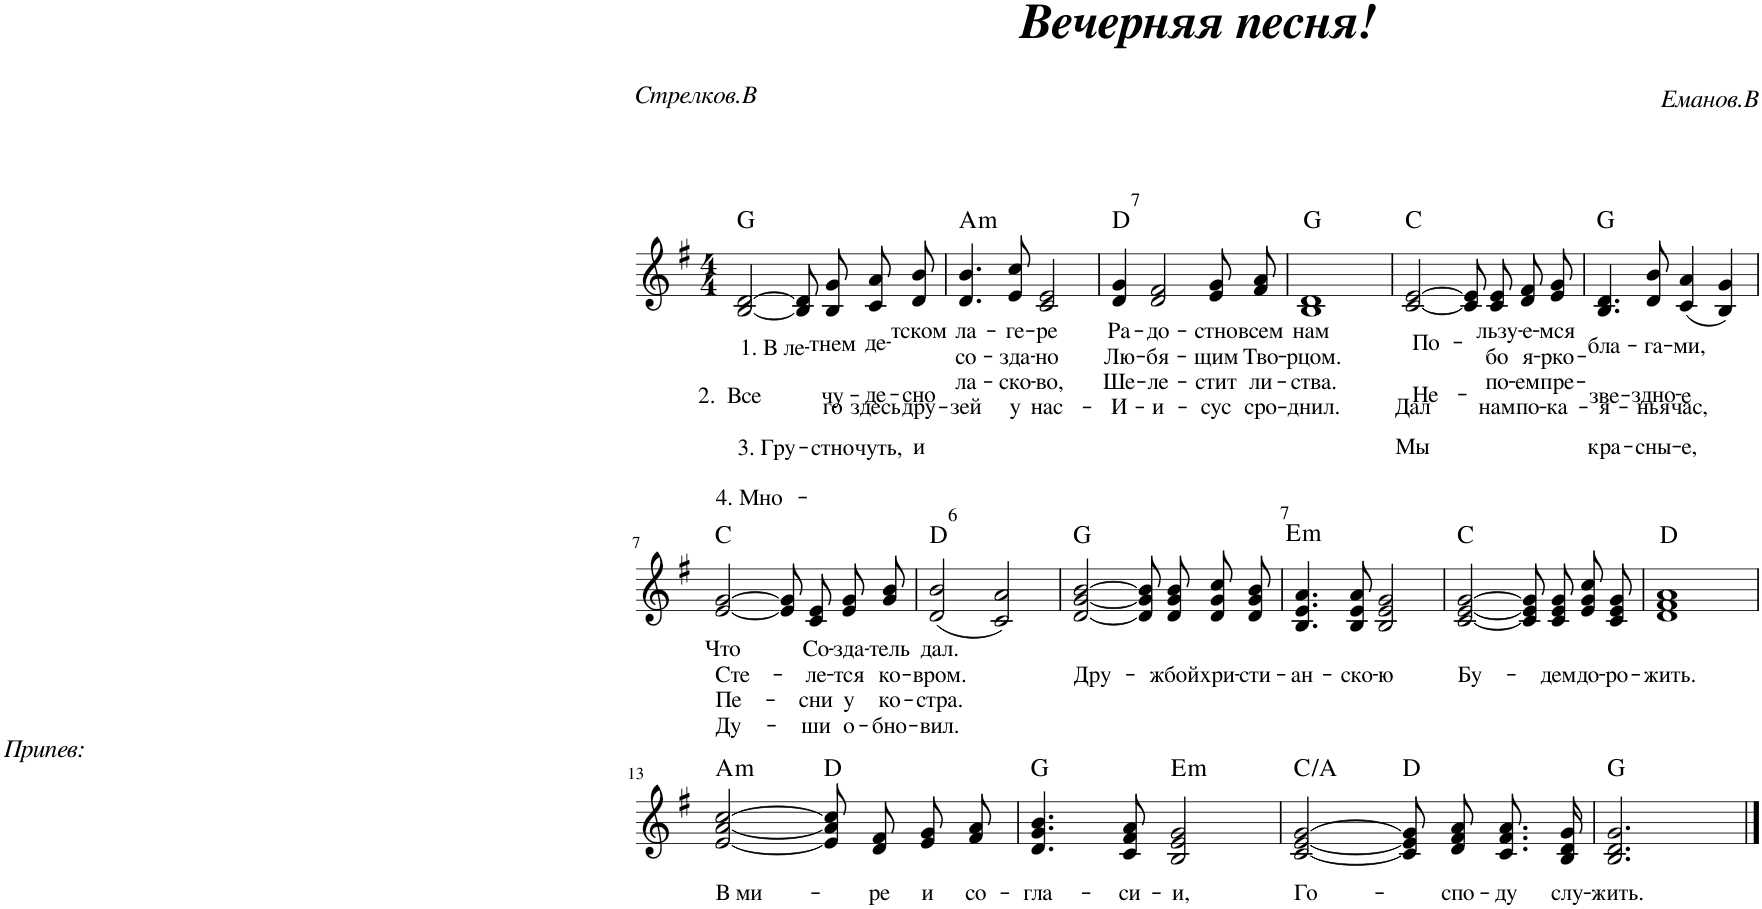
**kern	**text	**text	**text	**text	**harte
*part1	*part1	*part1	*part1	*part1	*part1
*staff1	*staff1	*staff1	*staff1	*staff1	*
*I"Piano	*	*	*	*	*
*I'Pno.	*	*	*	*	*
*clefG2	*	*	*	*	*
*k[f#]	*	*	*	*	*
*M4/4	*	*	*	*	*
=1	=1	=1	=1	=1	=1
!	!LO:LY:b	!LO:LY:b	!LO:LY:b	!LO:LY:b	!
[2B/ [2d/	1. В ле-	2. Все	3. Гру-	4. Мно-	G:maj
8B]/ 8d]/L	.	.	.	.	.
!	!LO:LY:b	!LO:LY:b	!LO:LY:b	!LO:LY:b	!
8B/ 8g/J	-тнем	чу-	-стно	-го	.
!	!LO:LY:b	!LO:LY:b	!LO:LY:b	!LO:LY:b	!
8c/ 8a/L	де-	-де-	чуть,	здесь	.
!	!LO:LY:b	!LO:LY:b	!LO:LY:b	!LO:LY:b	!
8d/ 8b/J	-тском	-сно	и	дру-	.
=2	=2	=2	=2	=2	=2
!	!LO:LY:b	!LO:LY:b	!LO:LY:b	!LO:LY:b	!LO:H:kt=m
4.d/ 4.b/	ла-	со-	ла-	-зей	A:min
!	!LO:LY:b	!LO:LY:b	!LO:LY:b	!LO:LY:b	!
8e/ 8cc/	-ге-	-зда-	-ско-	у	.
!	!LO:LY:b	!LO:LY:b	!LO:LY:b	!LO:LY:b	!
2c/ 2e/	-ре	-но	-во,	нас-	.
=3	=3	=3	=3	=3	=3
!LO:TX:a:t=7	!	!	!	!	!
!	!LO:LY:b	!LO:LY:b	!LO:LY:b	!LO:LY:b	!
4d/ 4g/	Ра-	Лю-	Ше-	-И-	D:maj
!	!LO:LY:b	!LO:LY:b	!LO:LY:b	!LO:LY:b	!
2d/ 2f#/	-до-	-бя-	-ле-	-и-	.
!	!LO:LY:b	!LO:LY:b	!LO:LY:b	!LO:LY:b	!
8e/ 8g/L	-стно	-щим	-стит	-сус	.
!	!LO:LY:b	!LO:LY:b	!LO:LY:b	!LO:LY:b	!
8f#/ 8a/J	всем	Тво-	ли-	сро-	.
=4	=4	=4	=4	=4	=4
!	!LO:LY:b	!LO:LY:b	!LO:LY:b	!LO:LY:b	!
1B 1d	нам	-рцом.	-ства.	-днил.	G:maj
=5	=5	=5	=5	=5	=5
!	!LO:LY:b	!LO:LY:b	!LO:LY:b	!LO:LY:b	!
[2c/ [2e/	По-	Не-	Мы	Дал	C:maj
8c]/ 8e]/L	.	.	.	.	.
!	!LO:LY:b	!LO:LY:b	!LO:LY:b	!LO:LY:b	!
8c/ 8e/J	-льзу-	-бо	по-	нам	.
!	!LO:LY:b	!LO:LY:b	!LO:LY:b	!LO:LY:b	!
8d/ 8f#/L	-е-	я-	-ем	по-	.
!	!LO:LY:b	!LO:LY:b	!LO:LY:b	!LO:LY:b	!
8e/ 8g/J	-мся	-рко-	пре-	-ка-	.
=6	=6	=6	=6	=6	=6
!	!LO:LY:b	!LO:LY:b	!LO:LY:b	!LO:LY:b	!
4.B/ 4.d/	бла-	-зве-	-кра-	-я-	G:maj
!	!LO:LY:b	!LO:LY:b	!LO:LY:b	!LO:LY:b	!
8d/ 8b/	-га-	-здно-	-сны-	-нья	.
!	!LO:LY:b	!LO:LY:b	!LO:LY:b	!LO:LY:b	!
(4c/ 4a/	-ми,	-е	-е,	час,	.
4B/ 4g/)	.	.	.	.	.
!!LO:LB:g=z
=7	=7	=7	=7	=7	=7
!	!LO:LY:b	!LO:LY:b	!LO:LY:b	!LO:LY:b	!
[2e/ [2g/	Что	Сте-	Пе-	Ду-	C:maj
8e]/ 8g]/L	.	.	.	.	.
!	!LO:LY:b	!LO:LY:b	!LO:LY:b	!LO:LY:b	!
8c/ 8e/J	Со-	-ле-	-сни	-ши	.
!	!LO:LY:b	!LO:LY:b	!LO:LY:b	!LO:LY:b	!
8e/ 8g/L	-зда-	-тся	у	о-	.
!	!LO:LY:b	!LO:LY:b	!LO:LY:b	!LO:LY:b	!
8g/ 8b/J	-тель	ко-	ко-	-бно-	.
=8	=8	=8	=8	=8	=8
!LO:TX:a:t=6	!	!	!	!	!
!	!LO:LY:b	!LO:LY:b	!LO:LY:b	!LO:LY:b	!
(2d/ 2b/	дал.	-вром.	-стра.	-вил.	D:maj
!LO:TX:b:i:t=Припев&colon;	!	!	!	!	!
2c/ 2a/)	.	.	.	.	.
=9	=9	=9	=9	=9	=9
!	!	!LO:LY:b	!	!	!
[2d/ [2g/ [2b/	.	Дру-	.	.	G:maj
8d]/ 8g]/ 8b]/L	.	.	.	.	.
!	!	!LO:LY:b	!	!	!
8d/ 8g/ 8b/J	.	-жбой	.	.	.
!	!	!LO:LY:b	!	!	!
8d/ 8g/ 8cc/L	.	хри-	.	.	.
!	!	!LO:LY:b	!	!	!
8d/ 8g/ 8b/J	.	-сти-	.	.	.
=10	=10	=10	=10	=10	=10
!	!	!LO:LY:b	!	!	!LO:H:kt=m
4.B/ 4.e/ 4.a/	.	-ан-	.	.	E:min
!	!	!LO:LY:b	!	!	!
8B/ 8e/ 8a/	.	-ско-	.	.	.
!LO:TX:a:t=7	!	!	!	!	!
!	!	!LO:LY:b	!	!	!
2B/ 2e/ 2g/	.	-ю	.	.	.
=11	=11	=11	=11	=11	=11
!	!	!LO:LY:b	!	!	!
[2c/ [2e/ [2g/	.	Бу-	.	.	C:maj
8c]/ 8e]/ 8g]/L	.	.	.	.	.
!	!	!LO:LY:b	!	!	!
8c/ 8e/ 8g/J	.	-дем	.	.	.
!	!	!LO:LY:b	!	!	!
8e/ 8g/ 8cc/L	.	до-	.	.	.
!	!	!LO:LY:b	!	!	!
8c/ 8e/ 8g/J	.	-ро-	.	.	.
=12	=12	=12	=12	=12	=12
!	!	!LO:LY:b	!	!	!
1d 1f# 1a	.	-жить.	.	.	D:maj
!!LO:LB:g=z
=13	=13	=13	=13	=13	=13
!	!	!LO:LY:b	!	!	!LO:H:kt=m
[2e/ [2a/ [2cc/	.	В ми-	.	.	A:min
8e]/ 8a]/ 8cc]/L	.	.	.	.	D:maj
!	!	!LO:LY:b	!	!	!
8d/ 8f#/J	.	-ре	.	.	.
!	!	!LO:LY:b	!	!	!
8e/ 8g/L	.	и	.	.	.
!	!	!LO:LY:b	!	!	!
8f#/ 8a/J	.	со-	.	.	.
=14	=14	=14	=14	=14	=14
!	!	!LO:LY:b	!	!	!
4.d/ 4.g/ 4.b/	.	-гла-	.	.	G:maj
!	!	!LO:LY:b	!	!	!
8c/ 8f#/ 8a/	.	-си-	.	.	.
!	!	!LO:LY:b	!	!	!LO:H:kt=m
2B/ 2e/ 2g/	.	-и,	.	.	E:min
=15	=15	=15	=15	=15	=15
!	!	!LO:LY:b	!	!	!
[2c/ [2e/ [2g/	.	Го-	.	.	C:maj
8c]/ 8e]/ 8g]/L	.	.	.	.	D:maj
!	!	!LO:LY:b	!	!	!
8d/ 8f#/ 8a/J	.	-спо-	.	.	.
!	!	!LO:LY:b	!	!	!
8.c/ 8.f#/ 8.a/L	.	-ду	.	.	.
!	!	!LO:LY:b	!	!	!
16B/ 16d/ 16g/Jk	.	слу-	.	.	.
=16	=16	=16	=16	=16	=16
!	!	!LO:LY:b	!	!	!
2.B/ 2.d/ 2.g/	.	-жить.	.	.	G:maj
==	==	==	==	==	==
*-	*-	*-	*-	*-	*-
